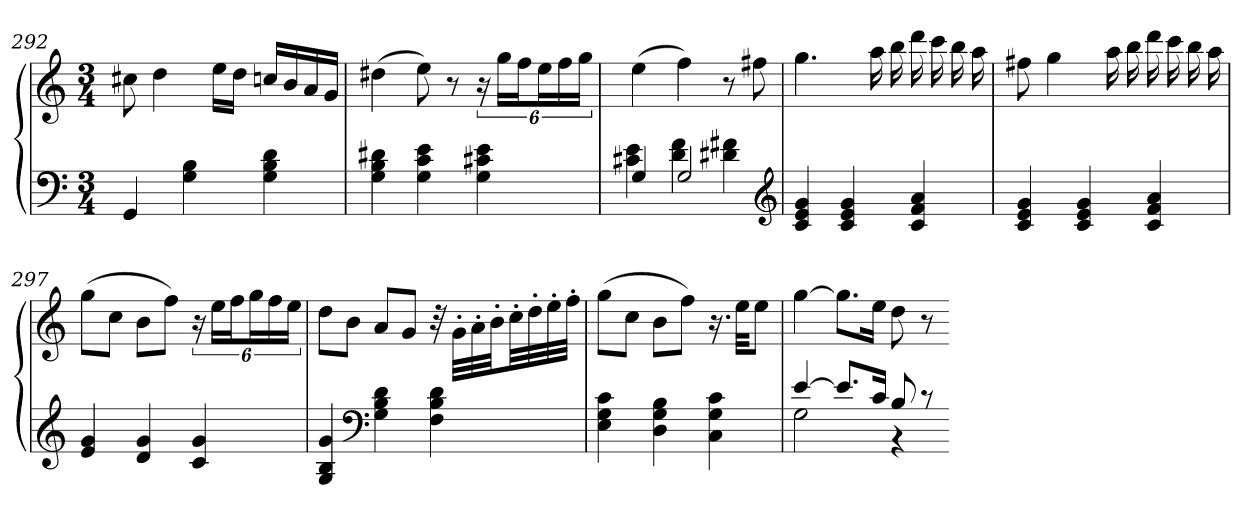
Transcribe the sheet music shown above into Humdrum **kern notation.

**kern	**kern
*part1	*part1
*staff2	*staff1
*clefF4	*clefG2
*k[]	*k[]
*C:	*C:
*M3/4	*M3/4
=292	=292
4GG	8cc#X
.	4dd
4G 4B	.
.	16eeLL
.	16ddJJ
4G 4B 4d	16ccnLL
.	16b
.	16a
.	16gJJ
=293	=293
4G 4B 4d#X	(4dd#X
4G 4c 4e	8ee)
.	8r
4G 4c#X 4e	24r
.	24ggLL
.	24ffJ
.	24eeL
.	24ff
.	24ggJJ
=294	=294
*^	*
4G	4c#X 4e	(4ee
2G	4d 4f	4ff)
.	4d#X 4f#X	8r
.	.	8ff#X
*v	*v	*
*clefG2	*
=295	=295
4c 4e 4g	4.gg
4c 4e 4g	.
.	16aa
.	16bb
4c 4f 4a	16ddd
.	16ccc
.	16bb
.	16aa
=296	=296
4c 4e 4g	8ff#X
.	4gg
4c 4e 4g	.
.	16aa
.	16bb
4c 4f 4a	16ddd
.	16ccc
.	16bb
.	16aa
=297	=297
4e 4g	(8ggL
.	8ccJ
4d 4g	8bL
.	8ffJ)
4c 4g	24r
.	24eeLL
.	24ffJ
.	24ggL
.	24ff
.	24eeJJ
=298	=298
4G 4B 4g	8ddL
.	8bJ
*clefF4	*
4G 4B 4d	8aL
.	8gJ
4F 4B 4d	32r
.	32g'LLL
.	32a'
.	32b'JJ
.	32cc'LL
.	32dd'
.	32ee'
.	32ff'JJJ
=299	=299
4E 4G 4c	(8ggL
.	8ccJ
4D 4G 4B	8bL
.	8ffJ)
4C 4G 4c	16.r
.	32eeKKL
.	8eeJ
=300	=300
*^	*
[4e	2G	[4gg
8.eL]	.	8.ggL]
16cJk	.	16eeJk
8B	4r	8dd
8r	.	8r
*v	*v	*
=-	=-
*-	*-
